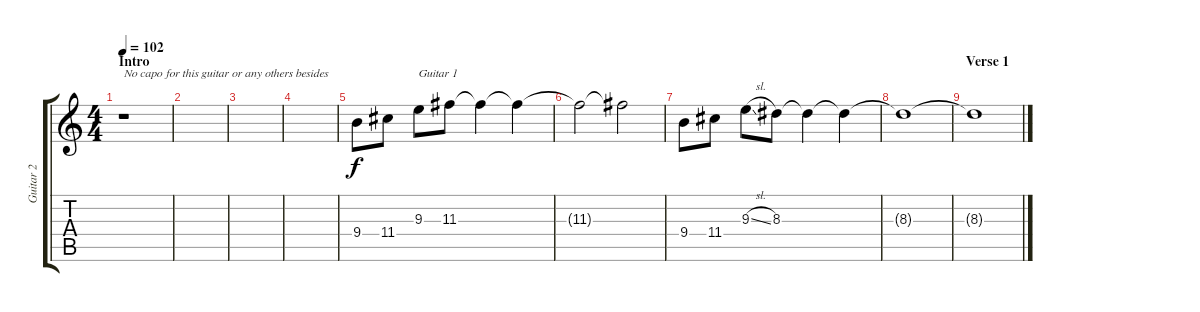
\track ("Guitar 2" "Guitar 2") {instrument distortionguitar}
\staff {score tabs}
\tuning (E4 B3 G3 D3 A2 E2) {hide}
\ts (4 4)
\section ("" "Intro")
\tempo 102
\clef g2
\ks c
r.1{txt "No capo for this guitar or any others besides" dy f instrument distortionguitar} |
|
|
|
9.4.8 11.4.8 9.3.8{txt "Guitar 1"} 11.3.8{volume 0 instrument distortionguitar} 11.3{t}.4 11.3{t}.4 |
11.3{t}.2 11.3{t}.2 |
9.4.8{volume 10 instrument distortionguitar} 11.4.8 9.3{sl}.8{volume 0 instrument distortionguitar} 8.3.8 8.3{t}.4 8.3{t}.4 |
8.3{t}.1 |
\section ("" "Verse 1")
8.3{t}.1
